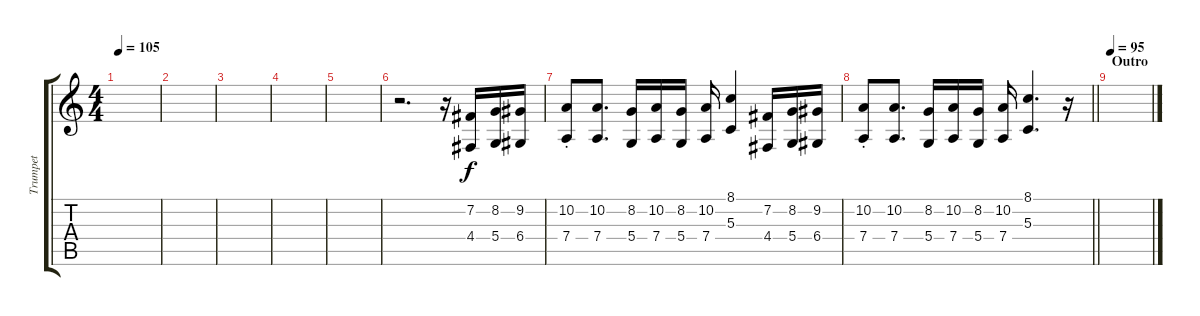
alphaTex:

\track ("Trumpet" "Trumpet") {instrument trumpet}
\staff {score tabs}
\tuning (E4 B3 G3 D3 A2 E2) {hide}
\ts (4 4)
\tempo 105
\clef g2
\ks c
|
|
|
|
|
r.2{d} r.16 (7.2 4.4).16 (8.2 5.4).16 (9.2 6.4).16 |
(10.2{st} 7.4{st}).8 (10.2 7.4).8{d} (8.2 5.4).16 (10.2 7.4).16 (8.2 5.4).16 (10.2 7.4).16 (8.1 5.3).4 (7.2 4.4).16 (8.2 5.4).16 (9.2 6.4).16 |
\barLineRight lightlight
(10.2{st} 7.4{st}).8 (10.2 7.4).8{d} (8.2 5.4).16 (10.2 7.4).16 (8.2 5.4).16 (10.2 7.4).16 (8.1 5.3).4{d} r.16 |
\section ("" "Outro")
\tempo 95
